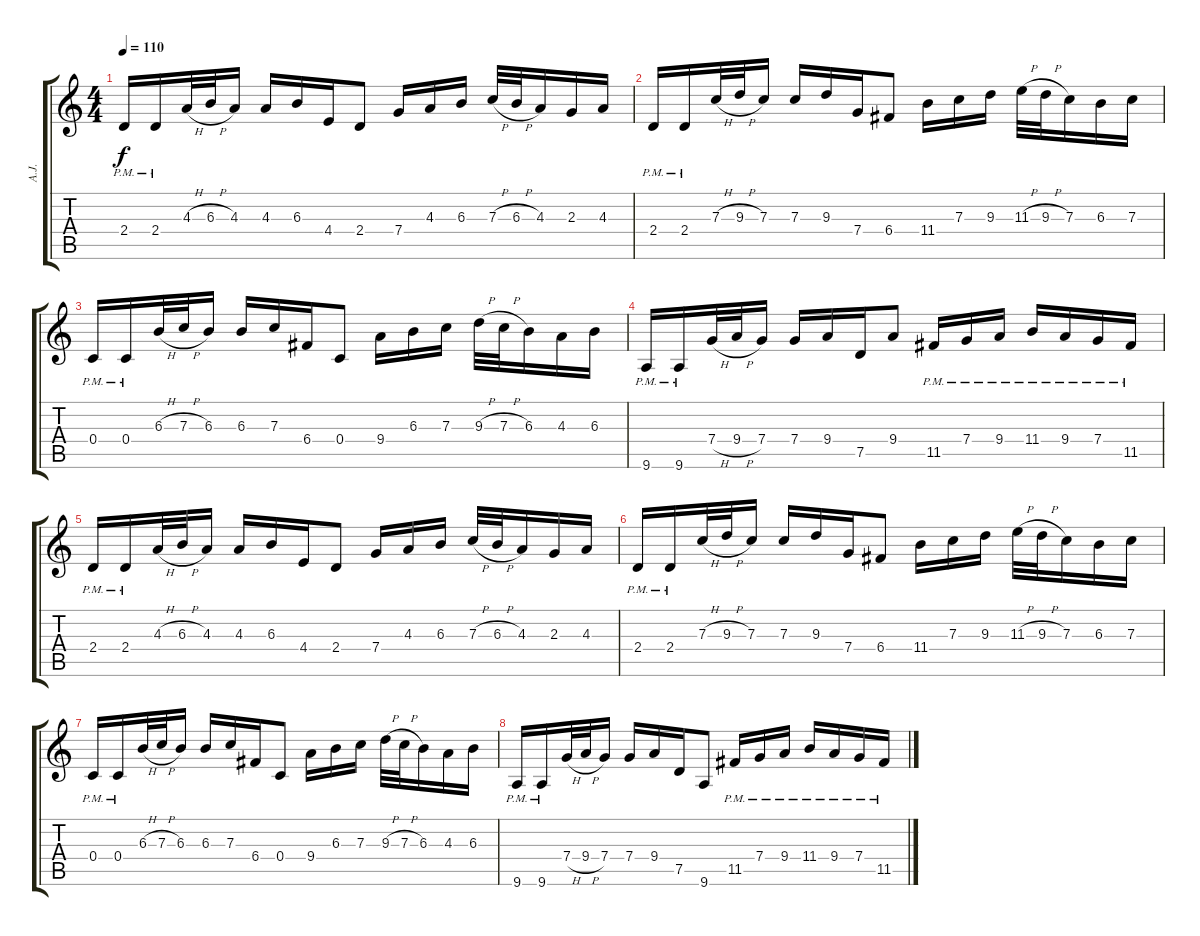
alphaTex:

\track ("A.J." "A.J.") {instrument overdrivenguitar}
\staff {score tabs}
\tuning (D4 A3 F3 C3 G2 C2) {hide}
\ts (4 4)
\tempo 110
\clef g2
\ks c
2.4{pm}.16{dy f balance 16} 2.4{pm}.16 4.3{h}.32 6.3{h}.32 4.3.16 4.3.16 6.3.16 4.4.16 2.4.8 7.4.16 4.3.16 6.3.16 7.3{h}.32 6.3{h}.32 4.3.16 2.3.16 4.3.16 |
2.4{pm}.16 2.4{pm}.16 7.3{h}.32 9.3{h}.32 7.3.16 7.3.16 9.3.16 7.4.16 6.4.8 11.4.16 7.3.16 9.3.16 11.3{h}.32 9.3{h}.32 7.3.16 6.3.16 7.3.16 |
0.4{pm}.16 0.4{pm}.16 6.3{h}.32 7.3{h}.32 6.3.16 6.3.16 7.3.16 6.4.16 0.4.8 9.4.16 6.3.16 7.3.16 9.3{h}.32 7.3{h}.32 6.3.16 4.3.16 6.3.16 |
9.6{pm}.16 9.6{pm}.16 7.4{h}.32 9.4{h}.32 7.4.16 7.4.16 9.4.16 7.5.16 9.4.8 11.5{pm}.16 7.4{pm}.16 9.4{pm}.16 11.4{pm}.16 9.4{pm}.16 7.4{pm}.16 11.5{pm}.16 |
2.4{pm}.16 2.4{pm}.16 4.3{h}.32 6.3{h}.32 4.3.16 4.3.16 6.3.16 4.4.16 2.4.8 7.4.16 4.3.16 6.3.16 7.3{h}.32 6.3{h}.32 4.3.16 2.3.16 4.3.16 |
2.4{pm}.16 2.4{pm}.16 7.3{h}.32 9.3{h}.32 7.3.16 7.3.16 9.3.16 7.4.16 6.4.8 11.4.16 7.3.16 9.3.16 11.3{h}.32 9.3{h}.32 7.3.16 6.3.16 7.3.16 |
0.4{pm}.16 0.4{pm}.16 6.3{h}.32 7.3{h}.32 6.3.16 6.3.16 7.3.16 6.4.16 0.4.8 9.4.16 6.3.16 7.3.16 9.3{h}.32 7.3{h}.32 6.3.16 4.3.16 6.3.16 |
9.6{pm}.16 9.6{pm}.16 7.4{h}.32 9.4{h}.32 7.4.16 7.4.16 9.4.16 7.5.16 9.6.8 11.5{pm}.16 7.4{pm}.16 9.4{pm}.16 11.4{pm}.16 9.4{pm}.16 7.4{pm}.16 11.5{pm}.16
